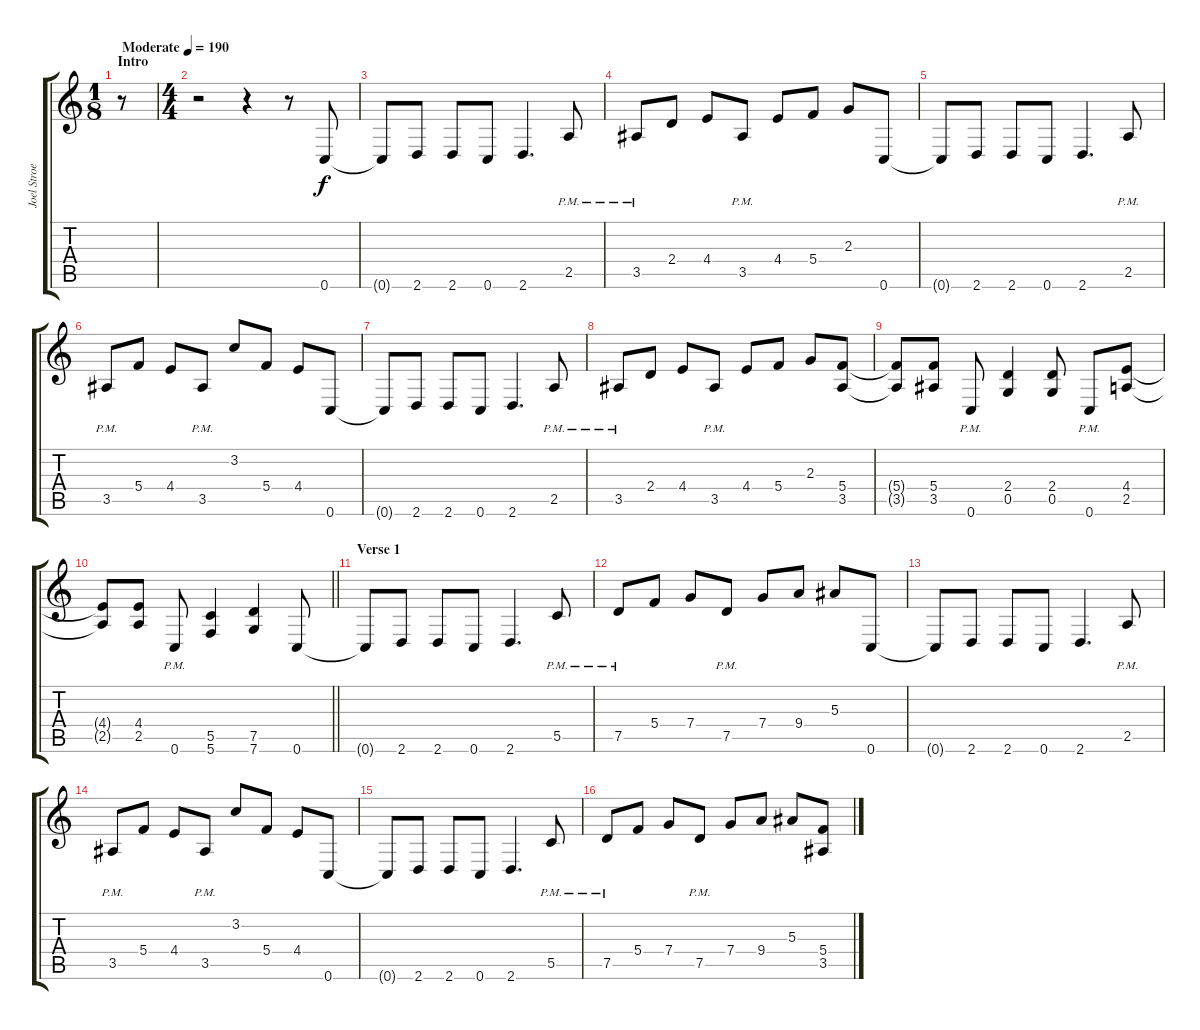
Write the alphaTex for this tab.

\track ("Joel Stroetzel" "Joel Stroe") {instrument overdrivenguitar}
\staff {score tabs}
\tuning (D4 A3 F3 C3 G2 C2) {hide}
\ts (1 8)
\section ("" "Intro")
\tempo (190 "Moderate")
\clef g2
\ks c
r.8{dy f instrument overdrivenguitar} |
\ts (4 4)
r.2 r.4 r.8 0.6.8 |
0.6{t}.8 2.6.8 2.6.8 0.6.8 2.6.4{d} 2.5{pm}.8 |
3.5{pm}.8 2.4.8 4.4.8 3.5{pm}.8 4.4.8 5.4.8 2.3.8 0.6.8 |
0.6{t}.8 2.6.8 2.6.8 0.6.8 2.6.4{d} 2.5{pm}.8 |
3.5{pm}.8 5.4.8 4.4.8 3.5{pm}.8 3.2.8 5.4.8 4.4.8 0.6.8 |
0.6{t}.8 2.6.8 2.6.8 0.6.8 2.6.4{d} 2.5{pm}.8 |
3.5{pm}.8 2.4.8 4.4.8 3.5{pm}.8 4.4.8 5.4.8 2.3.8 (5.4 3.5).8 |
(5.4{t} 3.5{t}).8 (5.4 3.5).8 0.6{pm}.8 (2.4 0.5).4 (2.4 0.5).8 0.6{pm}.8 (4.4 2.5).8 |
\barLineRight lightlight
(4.4{t} 2.5{t}).8 (4.4 2.5).8 0.6{pm}.8 (5.5 5.6).4 (7.5 7.6).4 0.6.8 |
\section ("" "Verse 1")
0.6{t}.8 2.6.8 2.6.8 0.6.8 2.6.4{d} 5.5{pm}.8 |
7.5{pm}.8 5.4.8 7.4.8 7.5{pm}.8 7.4.8 9.4.8 5.3.8 0.6.8 |
0.6{t}.8 2.6.8 2.6.8 0.6.8 2.6.4{d} 2.5{pm}.8 |
3.5{pm}.8 5.4.8 4.4.8 3.5{pm}.8 3.2.8 5.4.8 4.4.8 0.6.8 |
0.6{t}.8 2.6.8 2.6.8 0.6.8 2.6.4{d} 5.5{pm}.8 |
7.5{pm}.8 5.4.8 7.4.8 7.5{pm}.8 7.4.8 9.4.8 5.3.8 (5.4 3.5).8
